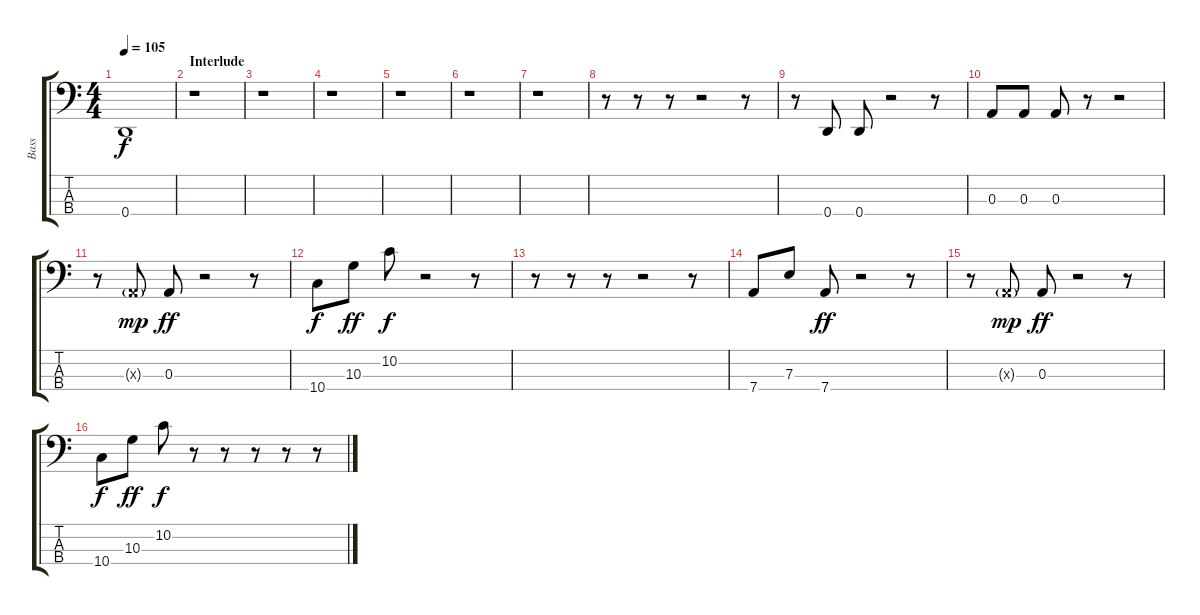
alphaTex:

\track ("Bass" "Bass") {instrument electricbasspick}
\staff {score tabs}
\tuning (G2 D2 A1 D1) {hide}
\ts (4 4)
\tempo 105
\clef f4
\ks c
0.4{t}.1{dy f} |
\section ("" "Interlude")
r.1 |
r.1 |
r.1 |
r.1 |
r.1 |
r.1 |
r.8 r.8 r.8 r.2 r.8 |
r.8 0.4.8{volume 14} 0.4.8 r.2 r.8 |
0.3.8 0.3.8 0.3.8 r.8 r.2 |
r.8 0.3{g x}.8{dy mp} 0.3.8{dy ff} r.2 r.8 |
10.4.8{dy f} 10.3.8{dy ff} 10.2.8{dy f} r.2 r.8 |
r.8 r.8 r.8 r.2 r.8 |
7.4.8 7.3.8 7.4.8{dy ff} r.2 r.8 |
r.8 0.3{g x}.8{dy mp} 0.3.8{dy ff} r.2 r.8 |
10.4.8{dy f} 10.3.8{dy ff} 10.2.8{dy f} r.8 r.8 r.8 r.8 r.8
